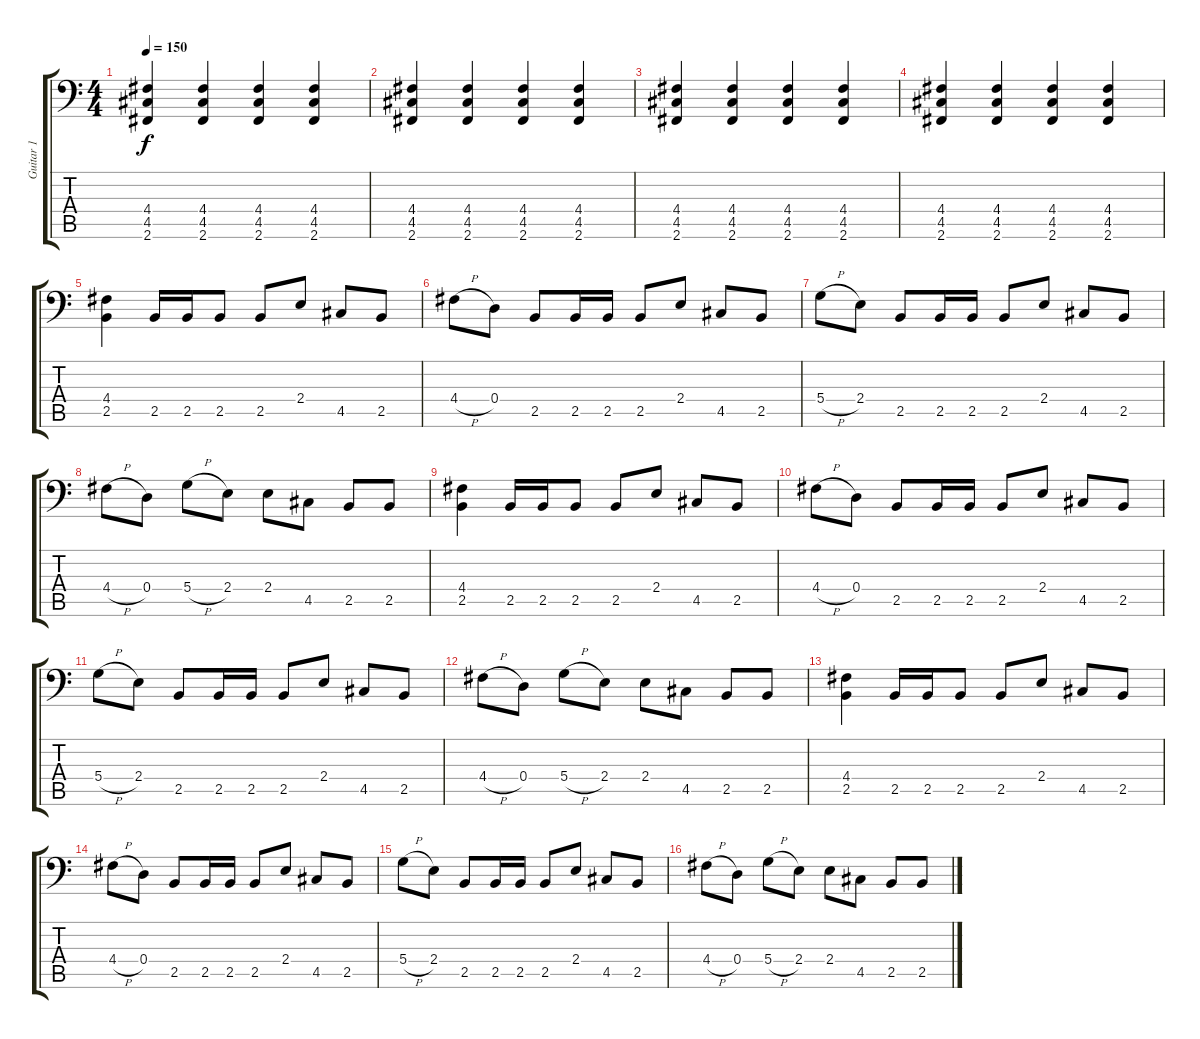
\track ("Guitar 1" "Guitar 1") {instrument distortionguitar}
\staff {score tabs}
\tuning (E3 B2 G2 D2 A1 E1) {hide}
\ts (4 4)
\tempo 150
\clef f4
\ks c
(4.4 4.5 2.6).4{txt " " dy f instrument distortionguitar} (4.4 4.5 2.6).4 (4.4 4.5 2.6).4 (4.4 4.5 2.6).4 |
(4.4 4.5 2.6).4 (4.4 4.5 2.6).4 (4.4 4.5 2.6).4 (4.4 4.5 2.6).4 |
(4.4 4.5 2.6).4{txt " "} (4.4 4.5 2.6).4 (4.4 4.5 2.6).4 (4.4 4.5 2.6).4 |
(4.4 4.5 2.6).4{txt " "} (4.4 4.5 2.6).4 (4.4 4.5 2.6).4 (4.4 4.5 2.6).4 |
(4.4 2.5).4 2.5.16 2.5.16 2.5.8 2.5.8 2.4.8 4.5.8 2.5.8 |
4.4{h}.8 0.4.8 2.5.8 2.5.16 2.5.16 2.5.8 2.4.8 4.5.8 2.5.8 |
5.4{h}.8 2.4.8 2.5.8 2.5.16 2.5.16 2.5.8 2.4.8 4.5.8 2.5.8 |
4.4{h}.8 0.4.8 5.4{h}.8 2.4.8 2.4.8 4.5.8 2.5.8 2.5.8 |
(4.4 2.5).4 2.5.16 2.5.16 2.5.8 2.5.8 2.4.8 4.5.8 2.5.8 |
4.4{h}.8 0.4.8 2.5.8 2.5.16 2.5.16 2.5.8 2.4.8 4.5.8 2.5.8 |
5.4{h}.8 2.4.8 2.5.8 2.5.16 2.5.16 2.5.8 2.4.8 4.5.8 2.5.8 |
4.4{h}.8 0.4.8 5.4{h}.8 2.4.8 2.4.8 4.5.8 2.5.8 2.5.8 |
(4.4 2.5).4 2.5.16 2.5.16 2.5.8 2.5.8 2.4.8 4.5.8 2.5.8 |
4.4{h}.8 0.4.8 2.5.8 2.5.16 2.5.16 2.5.8 2.4.8 4.5.8 2.5.8 |
5.4{h}.8 2.4.8 2.5.8 2.5.16 2.5.16 2.5.8 2.4.8 4.5.8 2.5.8 |
4.4{h}.8 0.4.8 5.4{h}.8 2.4.8 2.4.8 4.5.8 2.5.8 2.5.8
